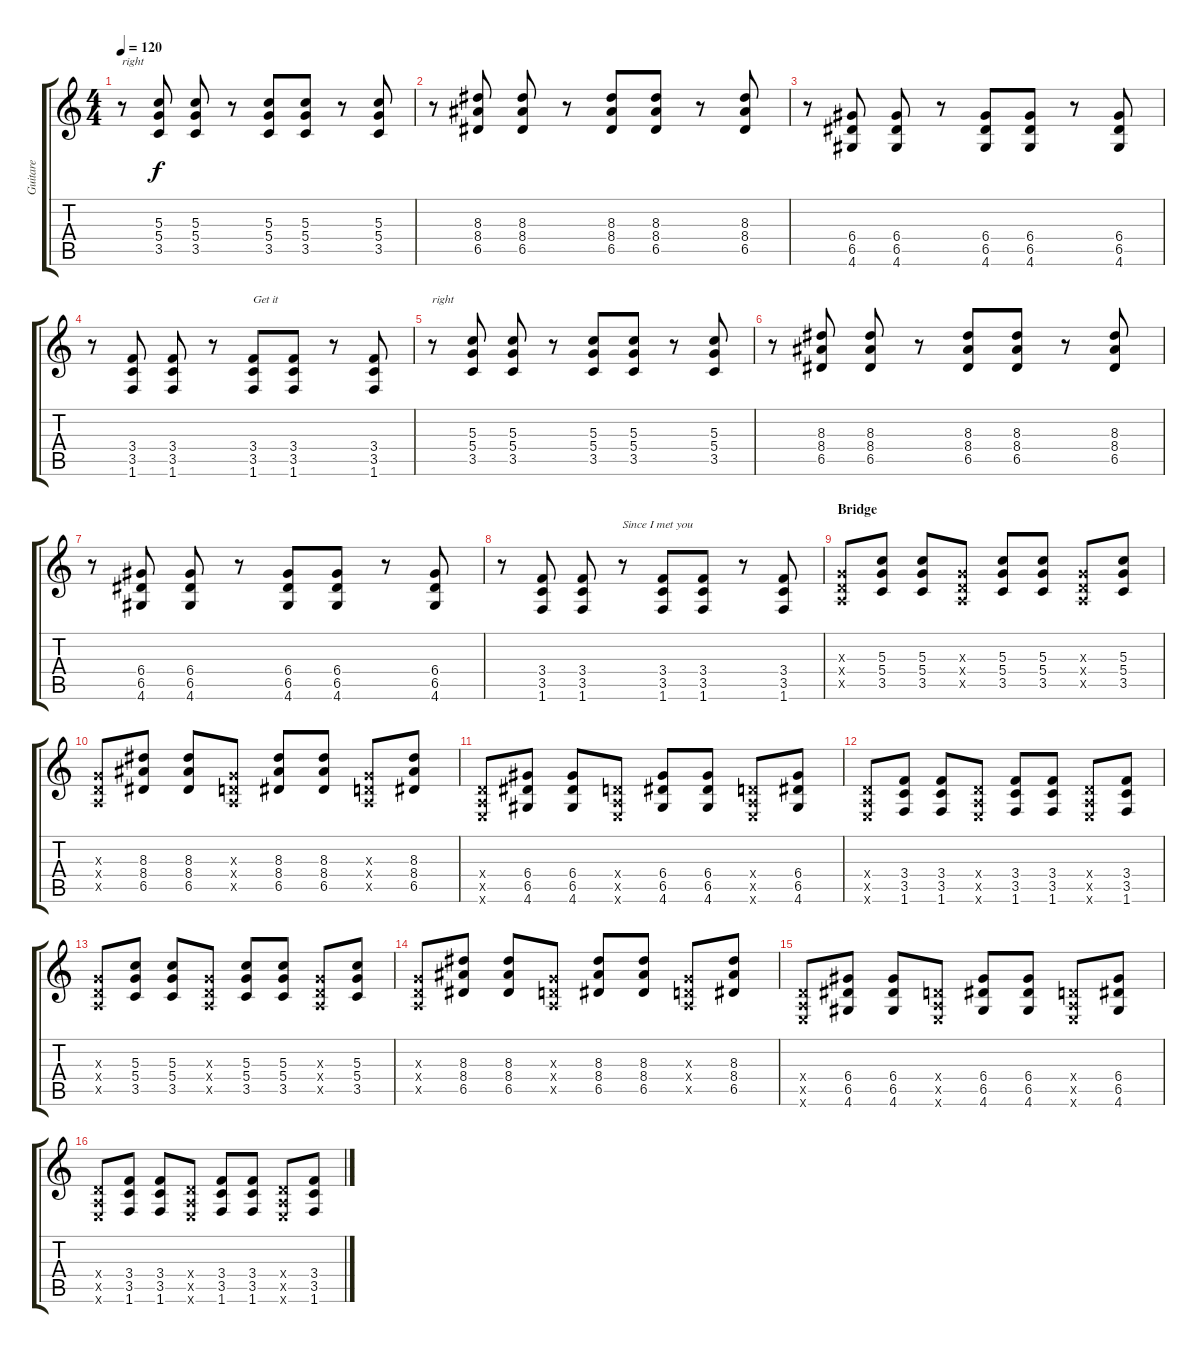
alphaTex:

\track ("Guitare" "Guitare") {instrument distortionguitar}
\staff {score tabs}
\tuning (E4 B3 G3 D3 A2 E2) {hide}
\ts (4 4)
\tempo 120
\clef g2
\ks c
r.8{txt "right" dy f} (5.3 5.4 3.5).8 (5.3 5.4 3.5).8 r.8 (5.3 5.4 3.5).8 (5.3 5.4 3.5).8 r.8 (5.3 5.4 3.5).8 |
r.8 (8.3 8.4 6.5).8 (8.3 8.4 6.5).8 r.8 (8.3 8.4 6.5).8 (8.3 8.4 6.5).8 r.8 (8.3 8.4 6.5).8 |
r.8 (6.4 6.5 4.6).8 (6.4 6.5 4.6).8 r.8 (6.4 6.5 4.6).8 (6.4 6.5 4.6).8 r.8 (6.4 6.5 4.6).8 |
r.8 (3.4 3.5 1.6).8 (3.4 3.5 1.6).8 r.8 (3.4 3.5 1.6).8{txt "Get it "} (3.4 3.5 1.6).8 r.8 (3.4 3.5 1.6).8 |
r.8{txt "right"} (5.3 5.4 3.5).8 (5.3 5.4 3.5).8 r.8 (5.3 5.4 3.5).8 (5.3 5.4 3.5).8 r.8 (5.3 5.4 3.5).8 |
r.8 (8.3 8.4 6.5).8 (8.3 8.4 6.5).8 r.8 (8.3 8.4 6.5).8 (8.3 8.4 6.5).8 r.8 (8.3 8.4 6.5).8 |
r.8 (6.4 6.5 4.6).8 (6.4 6.5 4.6).8 r.8 (6.4 6.5 4.6).8 (6.4 6.5 4.6).8 r.8 (6.4 6.5 4.6).8 |
r.8 (3.4 3.5 1.6).8 (3.4 3.5 1.6).8 r.8{txt "Since I met you"} (3.4 3.5 1.6).8 (3.4 3.5 1.6).8 r.8 (3.4 3.5 1.6).8 |
\section ("" "Bridge")
(0.3{x} 0.4{x} 0.5{x}).8 (5.3 5.4 3.5).8 (5.3 5.4 3.5).8 (0.3{x} 0.4{x} 0.5{x}).8 (5.3 5.4 3.5).8 (5.3 5.4 3.5).8 (0.3{x} 0.4{x} 0.5{x}).8 (5.3 5.4 3.5).8 |
(0.3{x} 0.4{x} 0.5{x}).8 (8.3 8.4 6.5).8 (8.3 8.4 6.5).8 (0.3{x} 0.4{x} 0.5{x}).8 (8.3 8.4 6.5).8 (8.3 8.4 6.5).8 (0.3{x} 0.4{x} 0.5{x}).8 (8.3 8.4 6.5).8 |
(0.4{x} 0.5{x} 0.6{x}).8 (6.4 6.5 4.6).8 (6.4 6.5 4.6).8 (0.4{x} 0.5{x} 0.6{x}).8 (6.4 6.5 4.6).8 (6.4 6.5 4.6).8 (0.4{x} 0.5{x} 0.6{x}).8 (6.4 6.5 4.6).8 |
(0.4{x} 0.5{x} 0.6{x}).8 (3.4 3.5 1.6).8 (3.4 3.5 1.6).8 (0.4{x} 0.5{x} 0.6{x}).8 (3.4 3.5 1.6).8 (3.4 3.5 1.6).8 (0.4{x} 0.5{x} 0.6{x}).8 (3.4 3.5 1.6).8 |
(0.3{x} 0.4{x} 0.5{x}).8 (5.3 5.4 3.5).8 (5.3 5.4 3.5).8 (0.3{x} 0.4{x} 0.5{x}).8 (5.3 5.4 3.5).8 (5.3 5.4 3.5).8 (0.3{x} 0.4{x} 0.5{x}).8 (5.3 5.4 3.5).8 |
(0.3{x} 0.4{x} 0.5{x}).8 (8.3 8.4 6.5).8 (8.3 8.4 6.5).8 (0.3{x} 0.4{x} 0.5{x}).8 (8.3 8.4 6.5).8 (8.3 8.4 6.5).8 (0.3{x} 0.4{x} 0.5{x}).8 (8.3 8.4 6.5).8 |
(0.4{x} 0.5{x} 0.6{x}).8 (6.4 6.5 4.6).8 (6.4 6.5 4.6).8 (0.4{x} 0.5{x} 0.6{x}).8 (6.4 6.5 4.6).8 (6.4 6.5 4.6).8 (0.4{x} 0.5{x} 0.6{x}).8 (6.4 6.5 4.6).8 |
(0.4{x} 0.5{x} 0.6{x}).8 (3.4 3.5 1.6).8 (3.4 3.5 1.6).8 (0.4{x} 0.5{x} 0.6{x}).8 (3.4 3.5 1.6).8 (3.4 3.5 1.6).8 (0.4{x} 0.5{x} 0.6{x}).8 (3.4 3.5 1.6).8
